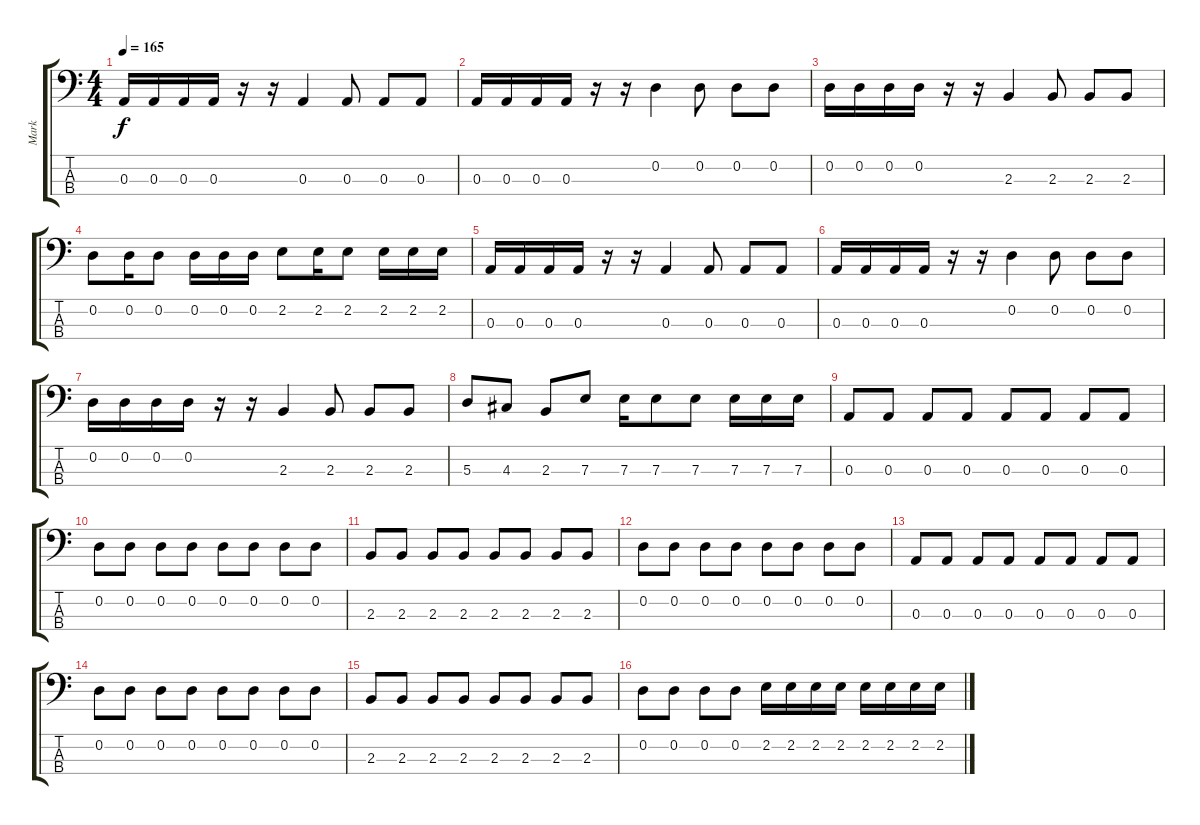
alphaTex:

\track ("Mark" "Mark") {instrument electricbasspick}
\staff {score tabs}
\tuning (G2 D2 A1 E1) {hide}
\ts (4 4)
\tempo 165
\clef f4
\ks c
0.3.16{dy f instrument electricbasspick} 0.3.16 0.3.16 0.3.16 r.16 r.16 0.3.4 0.3.8 0.3.8 0.3.8 |
0.3.16 0.3.16 0.3.16 0.3.16 r.16 r.16 0.2.4 0.2.8 0.2.8 0.2.8 |
0.2.16 0.2.16 0.2.16 0.2.16 r.16 r.16 2.3.4 2.3.8 2.3.8 2.3.8 |
0.2.8 0.2.16 0.2.8 0.2.16 0.2.16 0.2.16 2.2.8 2.2.16 2.2.8 2.2.16 2.2.16 2.2.16 |
0.3.16 0.3.16 0.3.16 0.3.16 r.16 r.16 0.3.4 0.3.8 0.3.8 0.3.8 |
0.3.16 0.3.16 0.3.16 0.3.16 r.16 r.16 0.2.4 0.2.8 0.2.8 0.2.8 |
0.2.16 0.2.16 0.2.16 0.2.16 r.16 r.16 2.3.4 2.3.8 2.3.8 2.3.8 |
5.3.8 4.3.8 2.3.8 7.3.8 7.3.16 7.3.8 7.3.8 7.3.16 7.3.16 7.3.16 |
0.3.8 0.3.8 0.3.8 0.3.8 0.3.8 0.3.8 0.3.8 0.3.8 |
0.2.8 0.2.8 0.2.8 0.2.8 0.2.8 0.2.8 0.2.8 0.2.8 |
2.3.8 2.3.8 2.3.8 2.3.8 2.3.8 2.3.8 2.3.8 2.3.8 |
0.2.8 0.2.8 0.2.8 0.2.8 0.2.8 0.2.8 0.2.8 0.2.8 |
0.3.8 0.3.8 0.3.8 0.3.8 0.3.8 0.3.8 0.3.8 0.3.8 |
0.2.8 0.2.8 0.2.8 0.2.8 0.2.8 0.2.8 0.2.8 0.2.8 |
2.3.8 2.3.8 2.3.8 2.3.8 2.3.8 2.3.8 2.3.8 2.3.8 |
0.2.8 0.2.8 0.2.8 0.2.8 2.2.16 2.2.16 2.2.16 2.2.16 2.2.16 2.2.16 2.2.16 2.2.16
